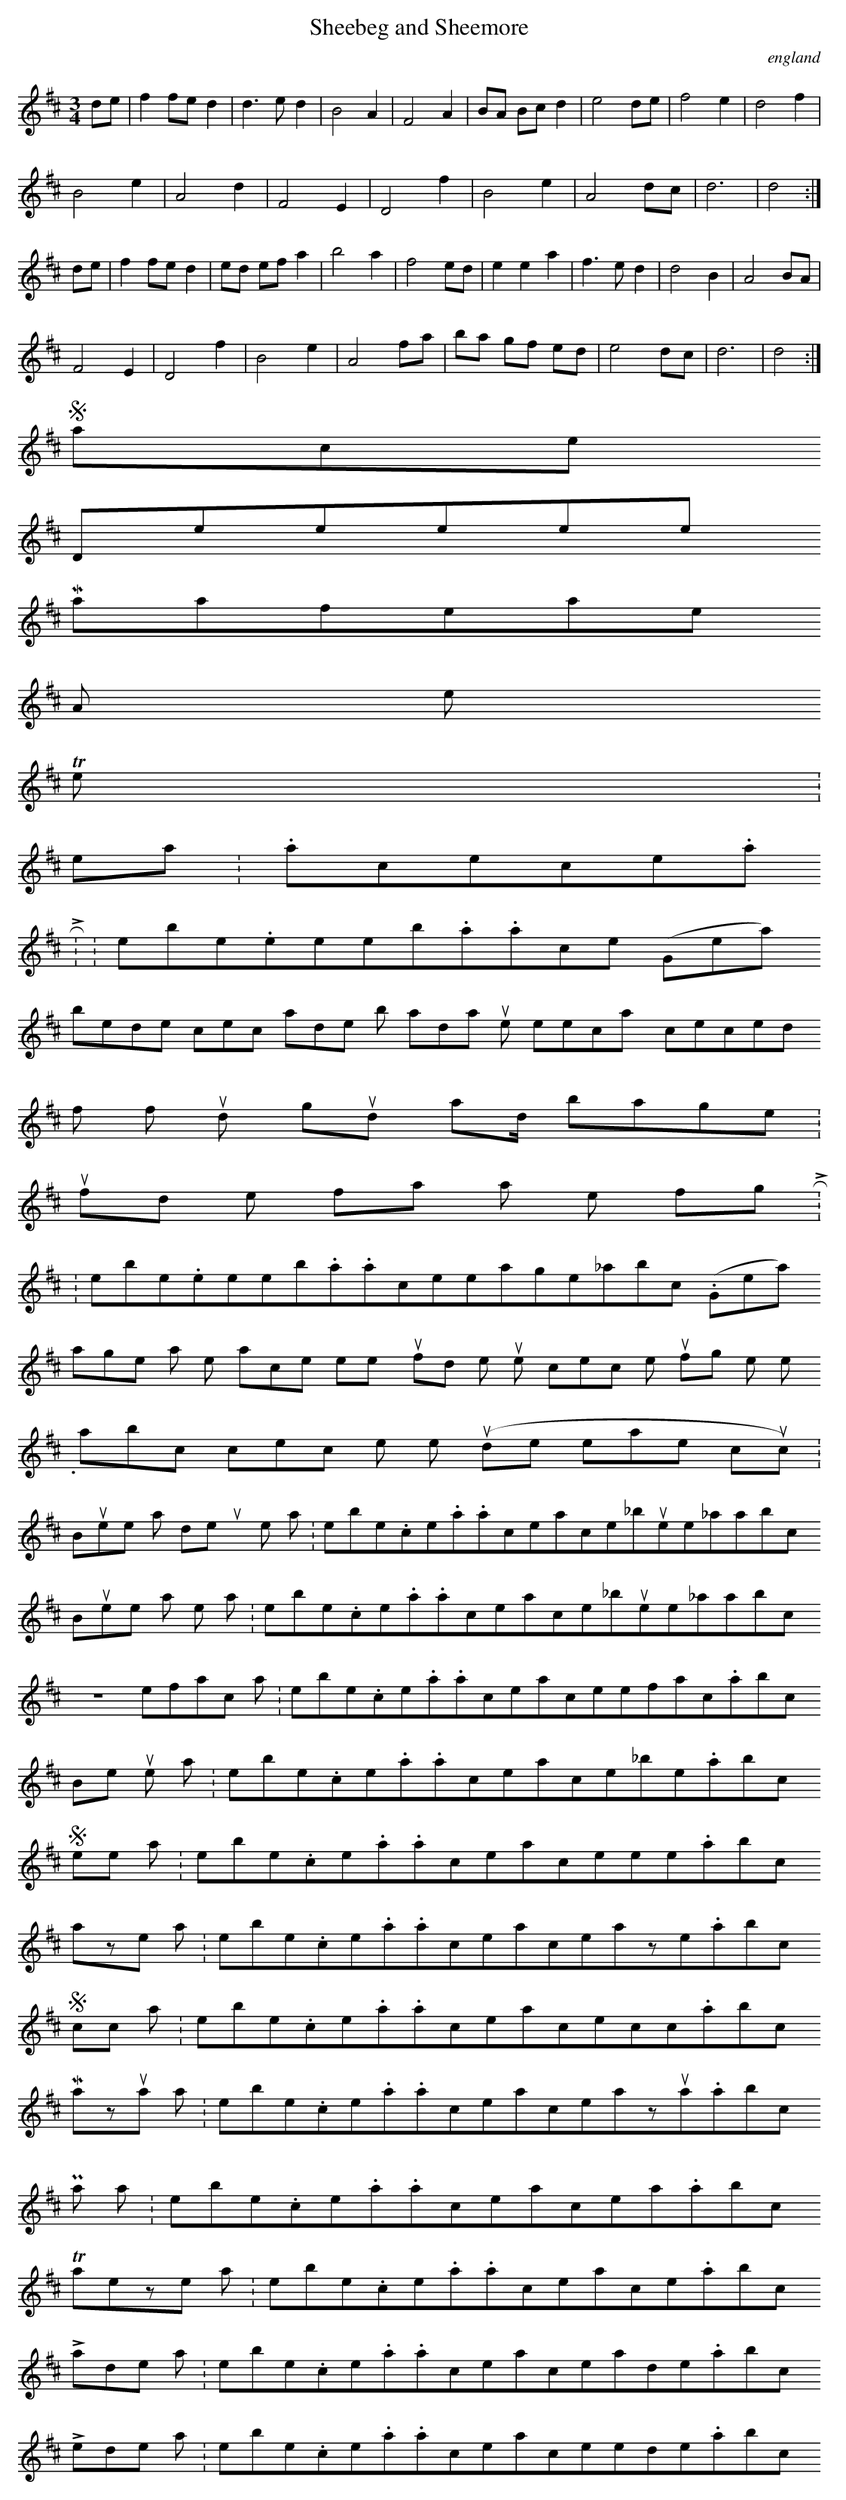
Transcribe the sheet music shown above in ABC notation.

X:1
T:Sheebeg and Sheemore
O:england
M:3/4
L:1/8
K:D Major
de|f2 fe d2|d3 e d2|B4 A2|F4 A2|BA Bc d2|e4 de|f4 e2|d4 f2|
B4 e2|A4 d2|F4 E2|D4 f2|B4 e2|A4 dc|d6|d4:|
de|f2 fe d2|ed ef a2|b4 a2|f4 ed|e2 e2 a2|f3 e d2|d4 B2|A4 BA|
F4 E2|D4 f2|B4 e2|A4 fa|ba gf ed|e4 dc|d6|d4:|
Simon Wascher
Drehleierspieler
Mariahilferstrasse 61/2/24
A-1060 Wien
Tel:+43/(0) 1.913 01 89
e-mail: simon.wascher@chello.at
URL: http://members.teleweb.at/simon.wascher/ (in German)
besides this collection, I made two books with traditional tunes especially collected to
fit for hurdy gurdy and/or bagpipes:
you find more information at the following URL:
http://members.teleweb.at/simon.wascher/homepage_abc.htm (in German)
this page is also the place where you find the tunes collection when surfing the net.
my abc collection in the net (under permanent construction):
Bourree a deux temps at http://members.chello.at/simon.wascher/simon_wascher_bourree_a_2.abc
Bourree a trois temps at http://members.chello.at/simon.wascher/simon_wascher_bourree_a_3.abc
Zwiefach at http://members.chello.at/simon.wascher/simon_wascher_zwiefach.abc
Breton tunes at http://members.chello.at/simon.wascher/simon_wascher_breton.abc
Steirer at http://members.chello.at/simon.wascher/simon_wascher_steirer.abc
Walzer at http://members.chello.at/simon.wascher/simon_wascher_walzer.abc
Schottisch at http://members.chello.at/simon.wascher/simon_wascher_schottisch.abc
Mazurka at http://members.chello.at/simon.wascher/simon_wascher_mazurka.abc
Polka at http://members.chello.at/simon.wascher/simon_wascher_polka.abc
6/8 Taenze at http://members.chello.at/simon.wascher/simon_wascher_6_8.abc
Landler at http://members.chello.at/simon.wascher/simon_wascher_landler.abc
Lieder at http://members.chello.at/simon.wascher/simon_wascher_lieder.abc
